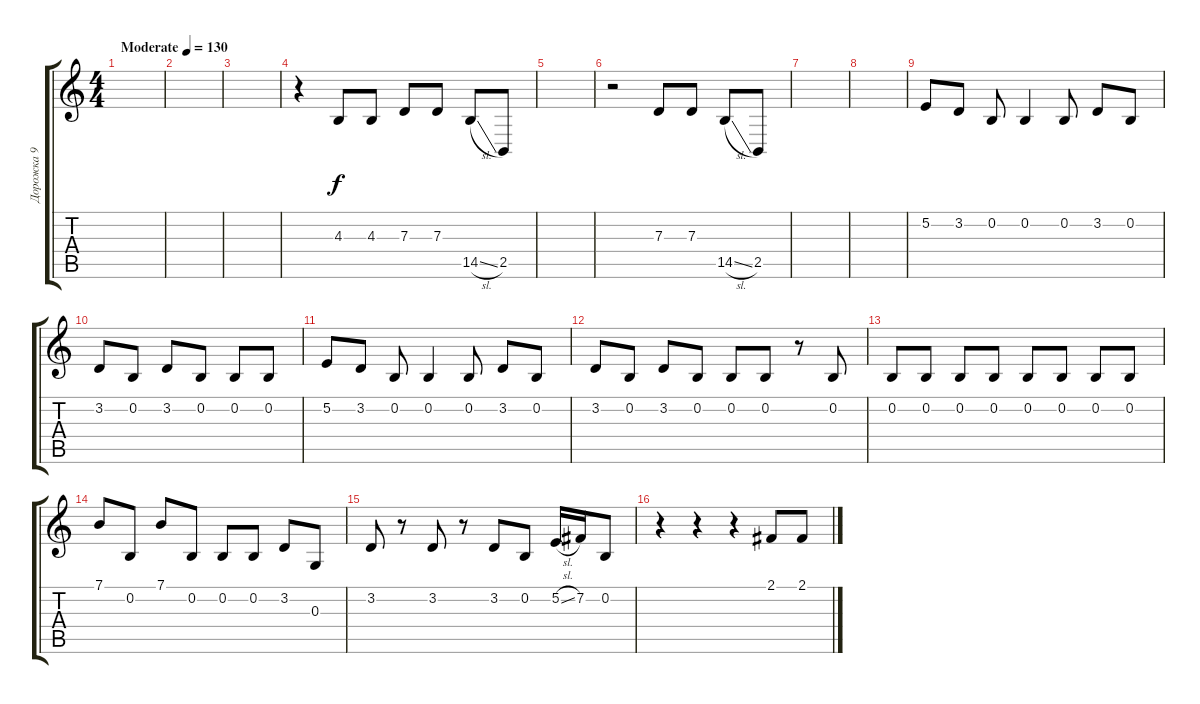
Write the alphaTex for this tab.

\track ("Дорожка 9" "Дорожка 9") {solo instrument baritonesax}
\staff {score tabs}
\tuning (E4 B3 G3 D3 A2 E2) {hide}
\ts (4 4)
\tempo (130 "Moderate")
\clef g2
\ks c
|
|
|
r.4 4.3.8 4.3.8 7.3.8 7.3.8 14.5{sl}.8 2.5.8 |
|
r.2 7.3.8 7.3.8 14.5{sl}.8 2.5.8 |
|
|
5.2.8 3.2.8 0.2.8 0.2.4 0.2.8 3.2.8 0.2.8 |
3.2.8 0.2.8 3.2.8 0.2.8 0.2.8 0.2.8 |
5.2.8 3.2.8 0.2.8 0.2.4 0.2.8 3.2.8 0.2.8 |
3.2.8 0.2.8 3.2.8 0.2.8 0.2.8 0.2.8 r.8 0.2.8 |
0.2.8 0.2.8 0.2.8 0.2.8 0.2.8 0.2.8 0.2.8 0.2.8 |
7.1.8 0.2.8 7.1.8 0.2.8 0.2.8 0.2.8 3.2.8 0.3.8 |
3.2.8 r.8 3.2.8 r.8 3.2.8 0.2.8 5.2{sl}.16 7.2.16 0.2.8 |
r.4 r.4 r.4 2.1.8 2.1.8
